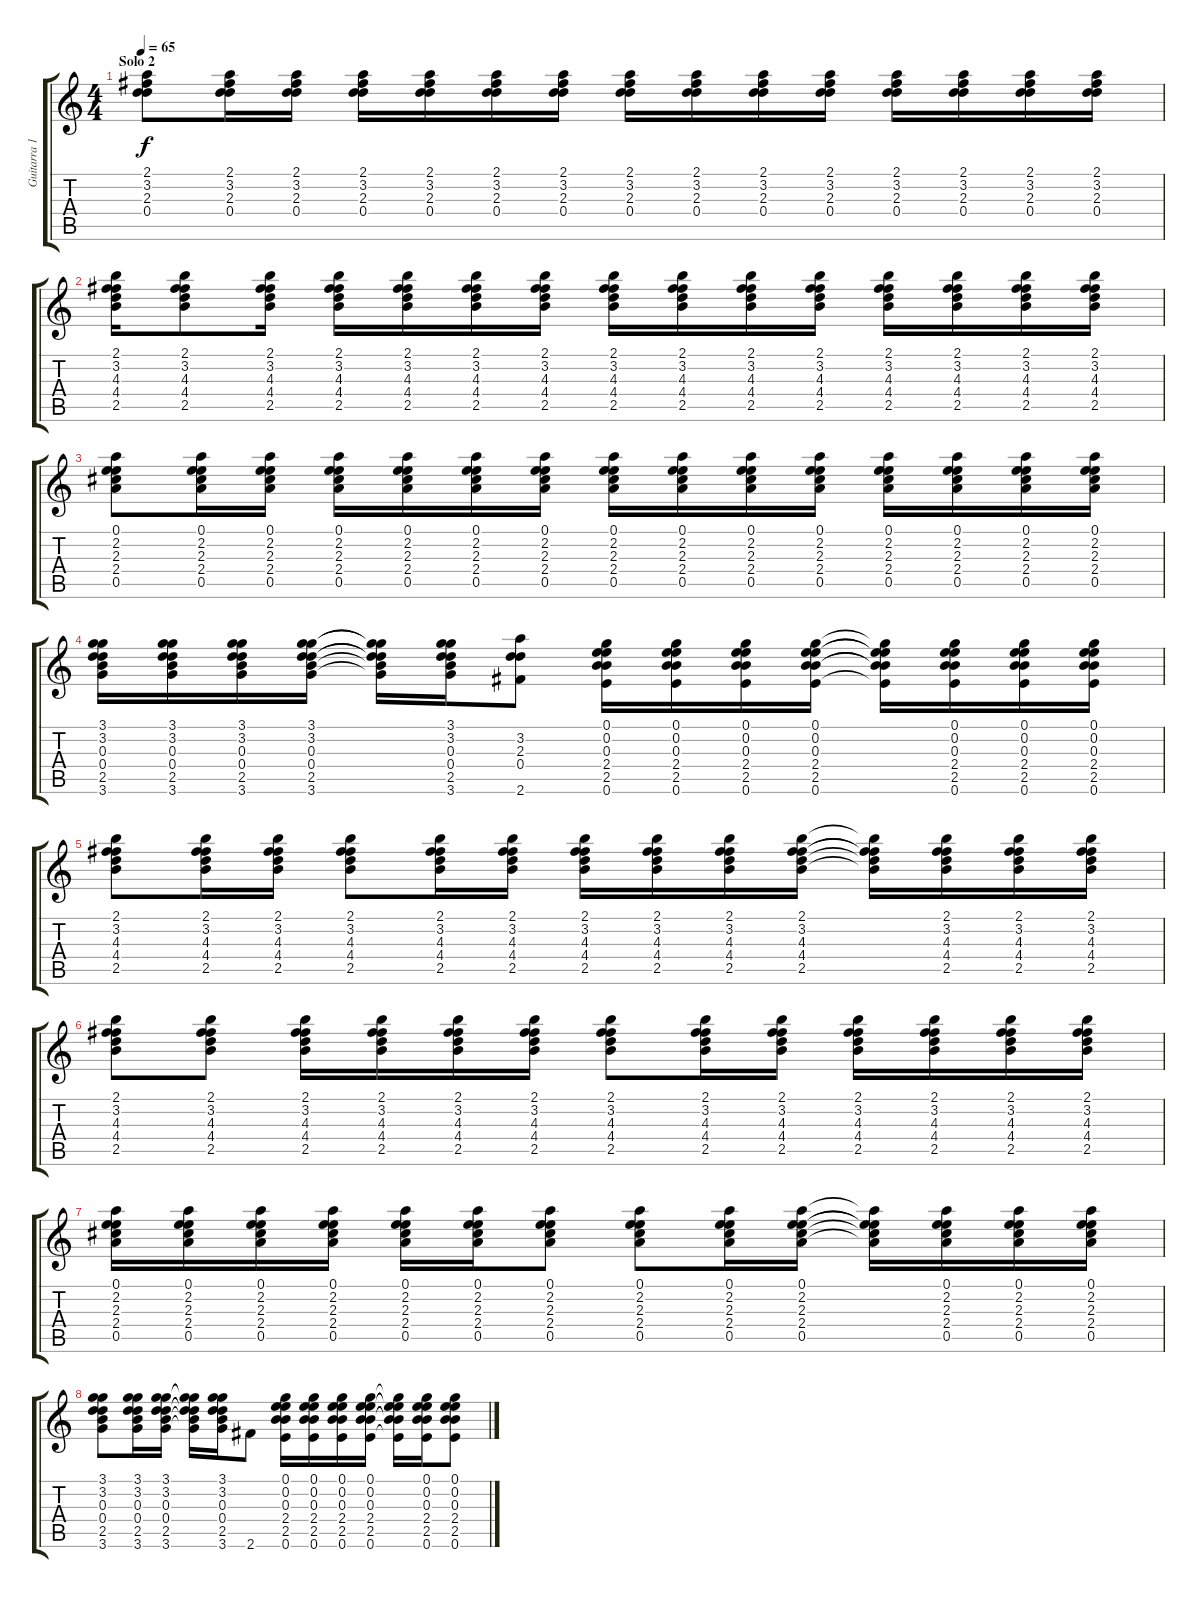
\track ("Guitarra 1 (rasgueo)" "Guitarra 1") {instrument acousticguitarsteel}
\staff {score tabs}
\tuning (E4 B3 G4 D4 A3 E3) {hide}
\ts (4 4)
\section ("" "Solo 2")
\tempo 65
\clef g2
\ks c
(2.1 3.2 2.3 0.4).8{dy f} (2.1 3.2 2.3 0.4).16 (2.1 3.2 2.3 0.4).16 (2.1 3.2 2.3 0.4).16 (2.1 3.2 2.3 0.4).16 (2.1 3.2 2.3 0.4).16 (2.1 3.2 2.3 0.4).16 (2.1 3.2 2.3 0.4).16 (2.1 3.2 2.3 0.4).16 (2.1 3.2 2.3 0.4).16 (2.1 3.2 2.3 0.4).16 (2.1 3.2 2.3 0.4).16 (2.1 3.2 2.3 0.4).16 (2.1 3.2 2.3 0.4).16 (2.1 3.2 2.3 0.4).16 |
(2.1 3.2 4.3 4.4 2.5).16 (2.1 3.2 4.3 4.4 2.5).8 (2.1 3.2 4.3 4.4 2.5).16 (2.1 3.2 4.3 4.4 2.5).16 (2.1 3.2 4.3 4.4 2.5).16 (2.1 3.2 4.3 4.4 2.5).16 (2.1 3.2 4.3 4.4 2.5).16 (2.1 3.2 4.3 4.4 2.5).16 (2.1 3.2 4.3 4.4 2.5).16 (2.1 3.2 4.3 4.4 2.5).16 (2.1 3.2 4.3 4.4 2.5).16 (2.1 3.2 4.3 4.4 2.5).16 (2.1 3.2 4.3 4.4 2.5).16 (2.1 3.2 4.3 4.4 2.5).16 (2.1 3.2 4.3 4.4 2.5).16 |
(0.1 2.2 2.3 2.4 0.5).8 (0.1 2.2 2.3 2.4 0.5).16 (0.1 2.2 2.3 2.4 0.5).16 (0.1 2.2 2.3 2.4 0.5).16 (0.1 2.2 2.3 2.4 0.5).16 (0.1 2.2 2.3 2.4 0.5).16 (0.1 2.2 2.3 2.4 0.5).16 (0.1 2.2 2.3 2.4 0.5).16 (0.1 2.2 2.3 2.4 0.5).16 (0.1 2.2 2.3 2.4 0.5).16 (0.1 2.2 2.3 2.4 0.5).16 (0.1 2.2 2.3 2.4 0.5).16 (0.1 2.2 2.3 2.4 0.5).16 (0.1 2.2 2.3 2.4 0.5).16 (0.1 2.2 2.3 2.4 0.5).16 |
(3.1 3.2 0.3 0.4 2.5 3.6).16 (3.1 3.2 0.3 0.4 2.5 3.6).16 (3.1 3.2 0.3 0.4 2.5 3.6).16 (3.1 3.2 0.3 0.4 2.5 3.6).16 (3.1{t} 3.2{t} 0.3{t} 0.4{t} 2.5{t} 3.6{t}).16 (3.1 3.2 0.3 0.4 2.5 3.6).16 (3.2 2.3 0.4 2.6).8 (0.1 0.2 0.3 2.4 2.5 0.6).16 (0.1 0.2 0.3 2.4 2.5 0.6).16 (0.1 0.2 0.3 2.4 2.5 0.6).16 (0.1 0.2 0.3 2.4 2.5 0.6).16 (0.1{t} 0.2{t} 0.3{t} 2.4{t} 2.5{t} 0.6{t}).16 (0.1 0.2 0.3 2.4 2.5 0.6).16 (0.1 0.2 0.3 2.4 2.5 0.6).16 (0.1 0.2 0.3 2.4 2.5 0.6).16 |
(2.1 3.2 4.3 4.4 2.5).8 (2.1 3.2 4.3 4.4 2.5).16 (2.1 3.2 4.3 4.4 2.5).16 (2.1 3.2 4.3 4.4 2.5).8 (2.1 3.2 4.3 4.4 2.5).16 (2.1 3.2 4.3 4.4 2.5).16 (2.1 3.2 4.3 4.4 2.5).16 (2.1 3.2 4.3 4.4 2.5).16 (2.1 3.2 4.3 4.4 2.5).16 (2.1 3.2 4.3 4.4 2.5).16 (2.1{t} 3.2{t} 4.3{t} 4.4{t} 2.5{t}).16 (2.1 3.2 4.3 4.4 2.5).16 (2.1 3.2 4.3 4.4 2.5).16 (2.1 3.2 4.3 4.4 2.5).16 |
(2.1 3.2 4.3 4.4 2.5).8 (2.1 3.2 4.3 4.4 2.5).8 (2.1 3.2 4.3 4.4 2.5).16 (2.1 3.2 4.3 4.4 2.5).16 (2.1 3.2 4.3 4.4 2.5).16 (2.1 3.2 4.3 4.4 2.5).16 (2.1 3.2 4.3 4.4 2.5).8 (2.1 3.2 4.3 4.4 2.5).16 (2.1 3.2 4.3 4.4 2.5).16 (2.1 3.2 4.3 4.4 2.5).16 (2.1 3.2 4.3 4.4 2.5).16 (2.1 3.2 4.3 4.4 2.5).16 (2.1 3.2 4.3 4.4 2.5).16 |
(0.1 2.2 2.3 2.4 0.5).16 (0.1 2.2 2.3 2.4 0.5).16 (0.1 2.2 2.3 2.4 0.5).16 (0.1 2.2 2.3 2.4 0.5).16 (0.1 2.2 2.3 2.4 0.5).16 (0.1 2.2 2.3 2.4 0.5).16 (0.1 2.2 2.3 2.4 0.5).8 (0.1 2.2 2.3 2.4 0.5).8 (0.1 2.2 2.3 2.4 0.5).16 (0.1 2.2 2.3 2.4 0.5).16 (0.1{t} 2.2{t} 2.3{t} 2.4{t} 0.5{t}).16 (0.1 2.2 2.3 2.4 0.5).16 (0.1 2.2 2.3 2.4 0.5).16 (0.1 2.2 2.3 2.4 0.5).16 |
(3.1 3.2 0.3 0.4 2.5 3.6).8 (3.1 3.2 0.3 0.4 2.5 3.6).16 (3.1 3.2 0.3 0.4 2.5 3.6).16 (3.1{t} 3.2{t} 0.3{t} 0.4{t} 2.5{t} 3.6{t}).16 (3.1 3.2 0.3 0.4 2.5 3.6).16 2.6.8 (0.1 0.2 0.3 2.4 2.5 0.6).16 (0.1 0.2 0.3 2.4 2.5 0.6).16 (0.1 0.2 0.3 2.4 2.5 0.6).16 (0.1 0.2 0.3 2.4 2.5 0.6).16 (0.1{t} 0.2{t} 0.3{t} 2.4{t} 2.5{t} 0.6{t}).16 (0.1 0.2 0.3 2.4 2.5 0.6).16 (0.1 0.2 0.3 2.4 2.5 0.6).8
